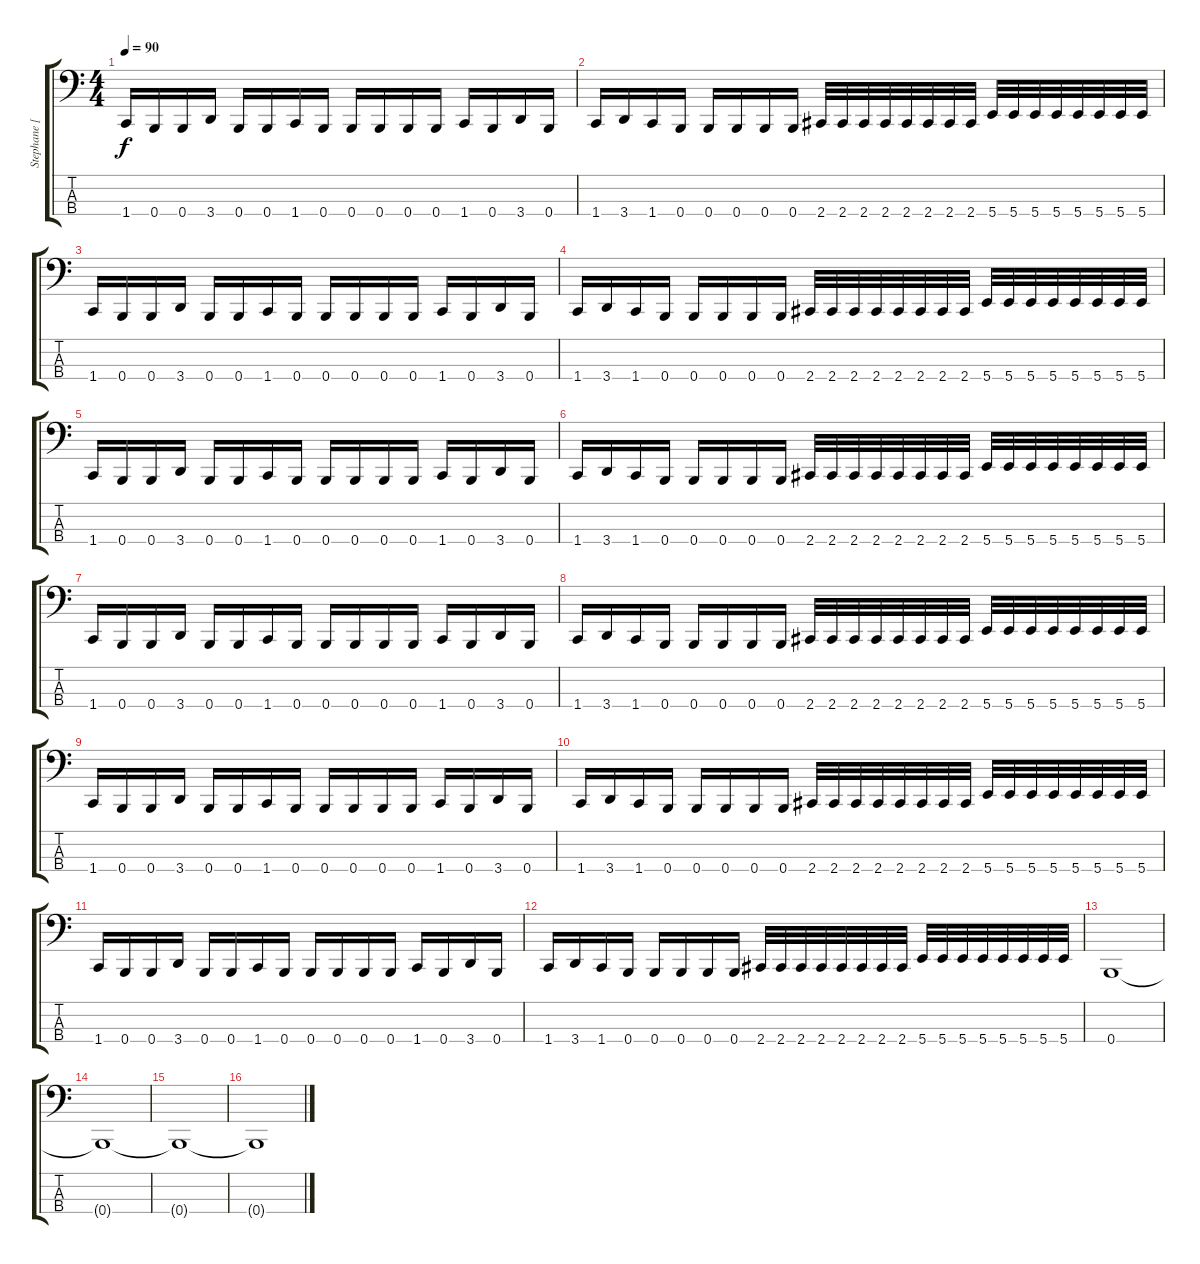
\track ("Stephane [Bass]" "Stephane [") {instrument electricbasspick}
\staff {score tabs}
\tuning (D2 A1 E1 B0) {hide}
\ts (4 4)
\tempo 90
\clef f4
\ks c
1.4.16{dy f} 0.4.16 0.4.16 3.4.16 0.4.16 0.4.16 1.4.16 0.4.16 0.4.16 0.4.16 0.4.16 0.4.16 1.4.16 0.4.16 3.4.16 0.4.16 |
1.4.16 3.4.16 1.4.16 0.4.16 0.4.16 0.4.16 0.4.16 0.4.16 2.4.32 2.4.32 2.4.32 2.4.32 2.4.32 2.4.32 2.4.32 2.4.32 5.4.32 5.4.32 5.4.32 5.4.32 5.4.32 5.4.32 5.4.32 5.4.32 |
1.4.16 0.4.16 0.4.16 3.4.16 0.4.16 0.4.16 1.4.16 0.4.16 0.4.16 0.4.16 0.4.16 0.4.16 1.4.16 0.4.16 3.4.16 0.4.16 |
1.4.16 3.4.16 1.4.16 0.4.16 0.4.16 0.4.16 0.4.16 0.4.16 2.4.32 2.4.32 2.4.32 2.4.32 2.4.32 2.4.32 2.4.32 2.4.32 5.4.32 5.4.32 5.4.32 5.4.32 5.4.32 5.4.32 5.4.32 5.4.32 |
1.4.16 0.4.16 0.4.16 3.4.16 0.4.16 0.4.16 1.4.16 0.4.16 0.4.16 0.4.16 0.4.16 0.4.16 1.4.16 0.4.16 3.4.16 0.4.16 |
1.4.16 3.4.16 1.4.16 0.4.16 0.4.16 0.4.16 0.4.16 0.4.16 2.4.32 2.4.32 2.4.32 2.4.32 2.4.32 2.4.32 2.4.32 2.4.32 5.4.32 5.4.32 5.4.32 5.4.32 5.4.32 5.4.32 5.4.32 5.4.32 |
1.4.16 0.4.16 0.4.16 3.4.16 0.4.16 0.4.16 1.4.16 0.4.16 0.4.16 0.4.16 0.4.16 0.4.16 1.4.16 0.4.16 3.4.16 0.4.16 |
1.4.16 3.4.16 1.4.16 0.4.16 0.4.16 0.4.16 0.4.16 0.4.16 2.4.32 2.4.32 2.4.32 2.4.32 2.4.32 2.4.32 2.4.32 2.4.32 5.4.32 5.4.32 5.4.32 5.4.32 5.4.32 5.4.32 5.4.32 5.4.32 |
1.4.16 0.4.16 0.4.16 3.4.16 0.4.16 0.4.16 1.4.16 0.4.16 0.4.16 0.4.16 0.4.16 0.4.16 1.4.16 0.4.16 3.4.16 0.4.16 |
1.4.16 3.4.16 1.4.16 0.4.16 0.4.16 0.4.16 0.4.16 0.4.16 2.4.32 2.4.32 2.4.32 2.4.32 2.4.32 2.4.32 2.4.32 2.4.32 5.4.32 5.4.32 5.4.32 5.4.32 5.4.32 5.4.32 5.4.32 5.4.32 |
1.4.16 0.4.16 0.4.16 3.4.16 0.4.16 0.4.16 1.4.16 0.4.16 0.4.16 0.4.16 0.4.16 0.4.16 1.4.16 0.4.16 3.4.16 0.4.16 |
1.4.16 3.4.16 1.4.16 0.4.16 0.4.16 0.4.16 0.4.16 0.4.16 2.4.32 2.4.32 2.4.32 2.4.32 2.4.32 2.4.32 2.4.32 2.4.32 5.4.32 5.4.32 5.4.32 5.4.32 5.4.32 5.4.32 5.4.32 5.4.32 |
0.4.1 |
0.4{t}.1 |
0.4{t}.1 |
0.4{t}.1
